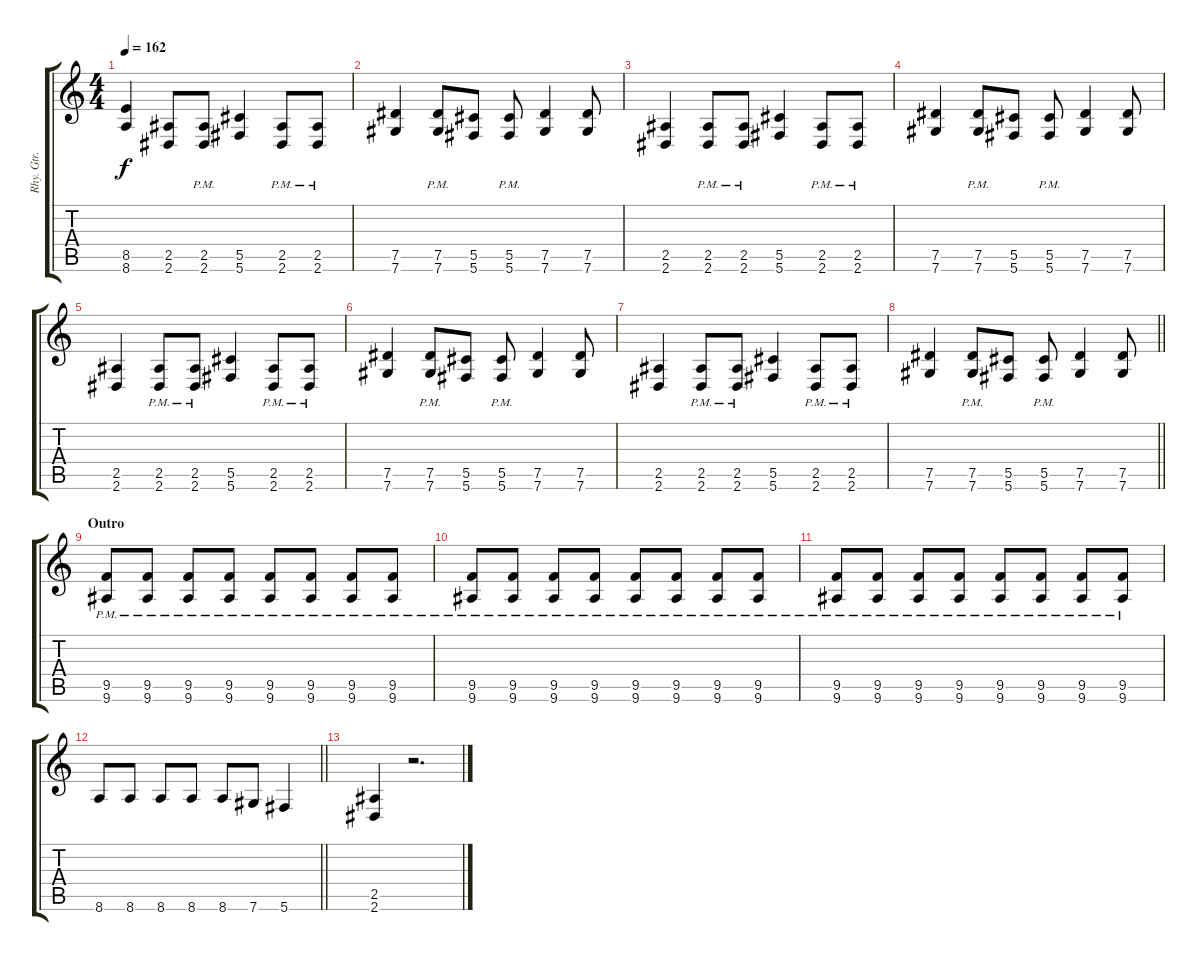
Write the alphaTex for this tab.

\track ("Rhy. Gtr. 1" "Rhy. Gtr. ") {instrument distortionguitar}
\staff {score tabs}
\tuning (Eb4 Bb3 Gb3 Db3 Ab2 Db2) {hide}
\ts (4 4)
\section ("" "")
\tempo 162
\clef g2
\ks c
(8.5{t} 8.6{t}).4{dy f} (2.5 2.6).8 (2.5{pm} 2.6{pm}).8 (5.5 5.6).4 (2.5{pm} 2.6{pm}).8 (2.5{pm} 2.6{pm}).8 |
(7.5 7.6).4 (7.5{pm} 7.6{pm}).8 (5.5 5.6).8 (5.5{pm} 5.6{pm}).8 (7.5 7.6).4 (7.5 7.6).8 |
(2.5 2.6).4 (2.5{pm} 2.6{pm}).8 (2.5{pm} 2.6{pm}).8 (5.5 5.6).4 (2.5{pm} 2.6{pm}).8 (2.5{pm} 2.6{pm}).8 |
(7.5 7.6).4 (7.5{pm} 7.6{pm}).8 (5.5 5.6).8 (5.5{pm} 5.6{pm}).8 (7.5 7.6).4 (7.5 7.6).8 |
(2.5 2.6).4 (2.5{pm} 2.6{pm}).8 (2.5{pm} 2.6{pm}).8 (5.5 5.6).4 (2.5{pm} 2.6{pm}).8 (2.5{pm} 2.6{pm}).8 |
(7.5 7.6).4 (7.5{pm} 7.6{pm}).8 (5.5 5.6).8 (5.5{pm} 5.6{pm}).8 (7.5 7.6).4 (7.5 7.6).8 |
(2.5 2.6).4 (2.5{pm} 2.6{pm}).8 (2.5{pm} 2.6{pm}).8 (5.5 5.6).4 (2.5{pm} 2.6{pm}).8 (2.5{pm} 2.6{pm}).8 |
\barLineRight lightlight
(7.5 7.6).4 (7.5{pm} 7.6{pm}).8 (5.5 5.6).8 (5.5{pm} 5.6{pm}).8 (7.5 7.6).4 (7.5 7.6).8 |
\section ("" "Outro")
(9.5{pm} 9.6{pm}).8 (9.5{pm} 9.6{pm}).8 (9.5{pm} 9.6{pm}).8 (9.5{pm} 9.6{pm}).8 (9.5{pm} 9.6{pm}).8 (9.5{pm} 9.6{pm}).8 (9.5{pm} 9.6{pm}).8 (9.5{pm} 9.6{pm}).8 |
(9.5{pm} 9.6{pm}).8 (9.5{pm} 9.6{pm}).8 (9.5{pm} 9.6{pm}).8 (9.5{pm} 9.6{pm}).8 (9.5{pm} 9.6{pm}).8 (9.5{pm} 9.6{pm}).8 (9.5{pm} 9.6{pm}).8 (9.5{pm} 9.6{pm}).8 |
(9.5{pm} 9.6{pm}).8 (9.5{pm} 9.6{pm}).8 (9.5{pm} 9.6{pm}).8 (9.5{pm} 9.6{pm}).8 (9.5{pm} 9.6{pm}).8 (9.5{pm} 9.6{pm}).8 (9.5{pm} 9.6{pm}).8 (9.5{pm} 9.6{pm}).8 |
\barLineRight lightlight
8.6.8 8.6.8 8.6.8 8.6.8 8.6.8 7.6.8 5.6.4 |
(2.5 2.6).4 r.2{d}
